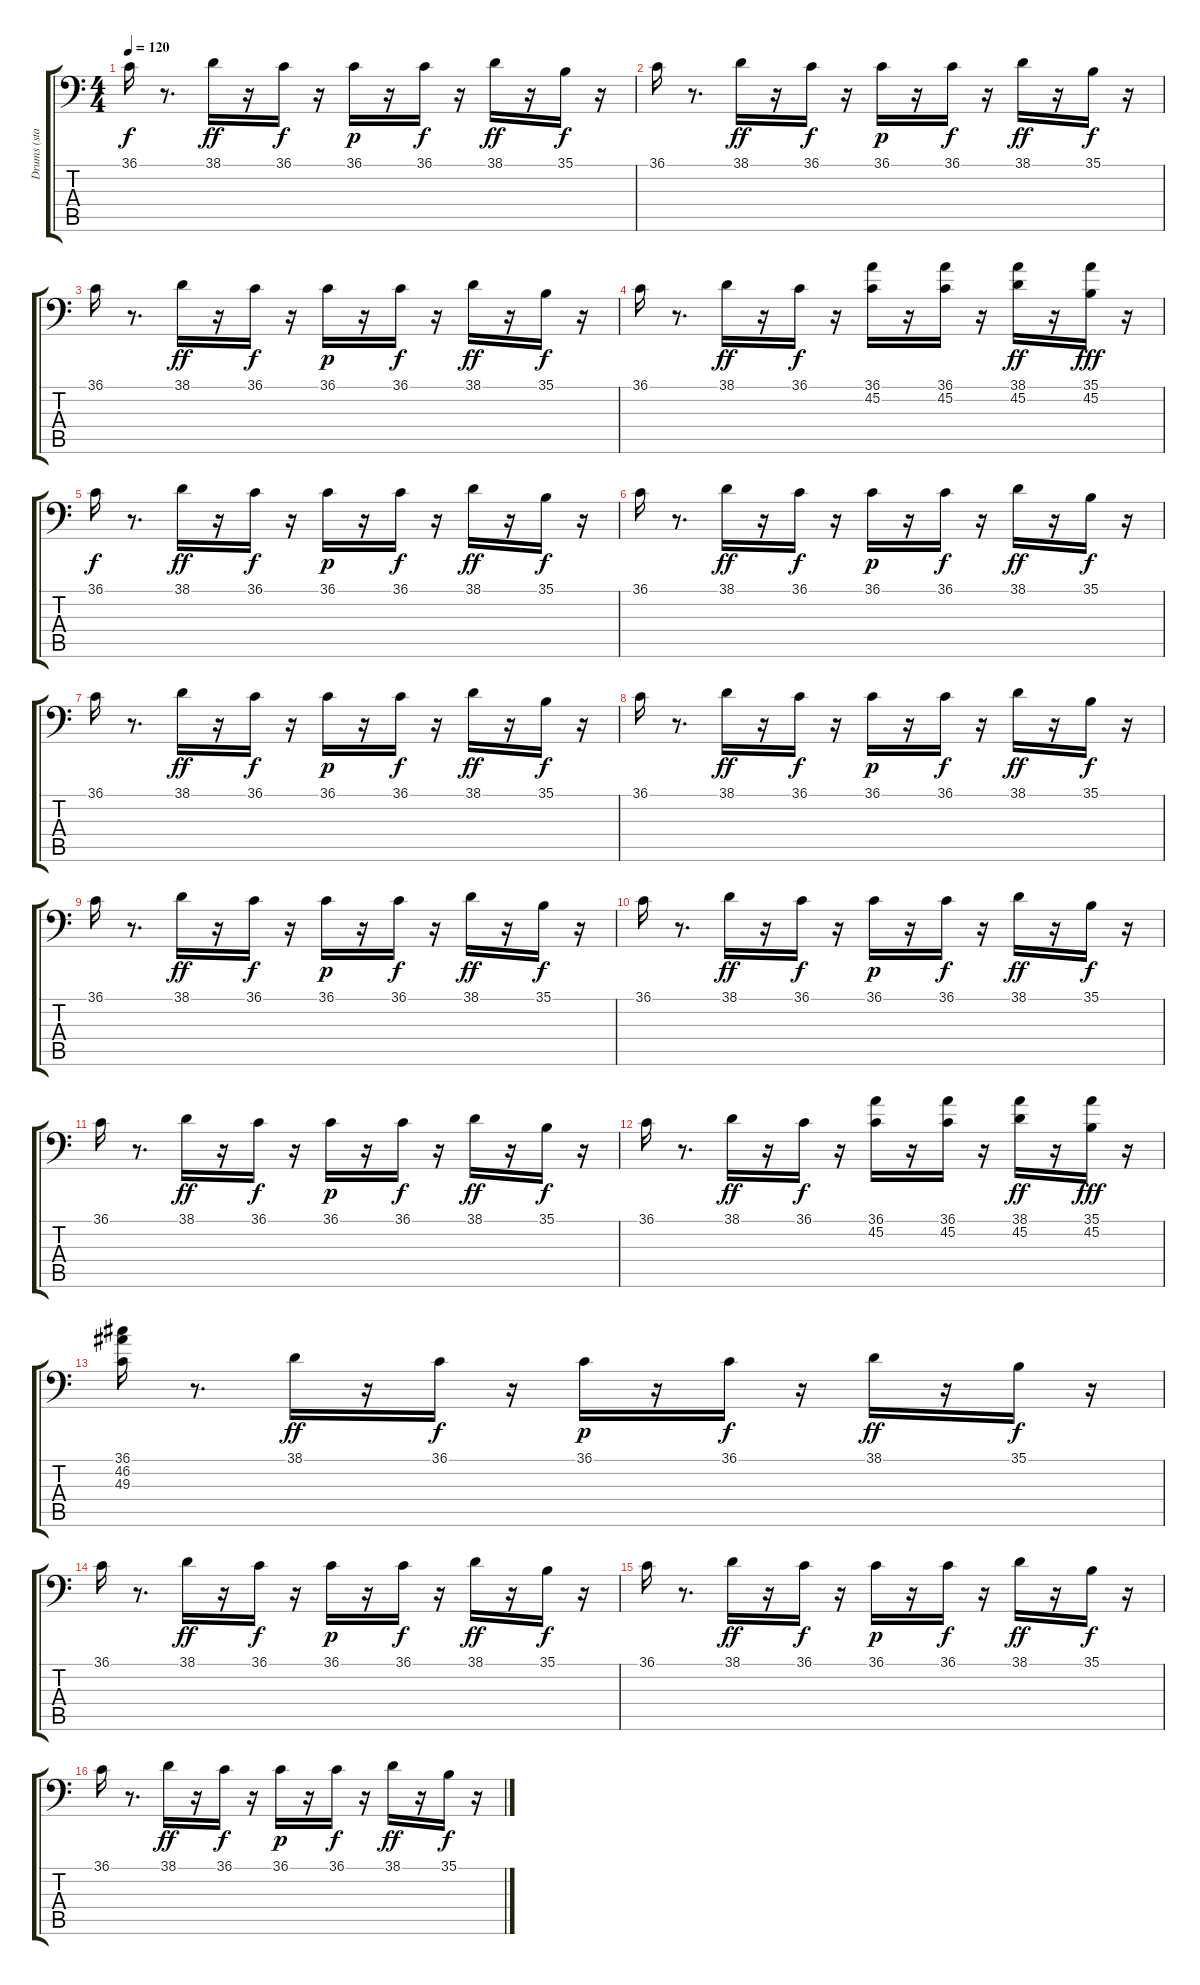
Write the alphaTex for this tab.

\track ("Drums (standard set)" "Drums (sta") {instrument acousticgrandpiano}
\staff {score tabs}
\tuning (C-1 C-1 C-1 C-1 C-1 C-1) {hide}
\ts (4 4)
\tempo 120
\clef f4
\ks c
36.1.16{dy f} r.8{d} 38.1.16{dy ff} r.16 36.1.16{dy f} r.16 36.1.16{dy p} r.16 36.1.16{dy f} r.16 38.1.16{dy ff} r.16 35.1.16{dy f} r.16 |
36.1.16 r.8{d} 38.1.16{dy ff} r.16 36.1.16{dy f} r.16 36.1.16{dy p} r.16 36.1.16{dy f} r.16 38.1.16{dy ff} r.16 35.1.16{dy f} r.16 |
36.1.16 r.8{d} 38.1.16{dy ff} r.16 36.1.16{dy f} r.16 36.1.16{dy p} r.16 36.1.16{dy f} r.16 38.1.16{dy ff} r.16 35.1.16{dy f} r.16 |
36.1.16 r.8{d} 38.1.16{dy ff} r.16 36.1.16{dy f} r.16 (36.1 45.2).16 r.16 (36.1 45.2).16 r.16 (38.1 45.2).16{dy ff} r.16 (35.1 45.2).16{dy fff} r.16 |
36.1.16{dy f} r.8{d} 38.1.16{dy ff} r.16 36.1.16{dy f} r.16 36.1.16{dy p} r.16 36.1.16{dy f} r.16 38.1.16{dy ff} r.16 35.1.16{dy f} r.16 |
36.1.16 r.8{d} 38.1.16{dy ff} r.16 36.1.16{dy f} r.16 36.1.16{dy p} r.16 36.1.16{dy f} r.16 38.1.16{dy ff} r.16 35.1.16{dy f} r.16 |
36.1.16 r.8{d} 38.1.16{dy ff} r.16 36.1.16{dy f} r.16 36.1.16{dy p} r.16 36.1.16{dy f} r.16 38.1.16{dy ff} r.16 35.1.16{dy f} r.16 |
36.1.16 r.8{d} 38.1.16{dy ff} r.16 36.1.16{dy f} r.16 36.1.16{dy p} r.16 36.1.16{dy f} r.16 38.1.16{dy ff} r.16 35.1.16{dy f} r.16 |
36.1.16 r.8{d} 38.1.16{dy ff} r.16 36.1.16{dy f} r.16 36.1.16{dy p} r.16 36.1.16{dy f} r.16 38.1.16{dy ff} r.16 35.1.16{dy f} r.16 |
36.1.16 r.8{d} 38.1.16{dy ff} r.16 36.1.16{dy f} r.16 36.1.16{dy p} r.16 36.1.16{dy f} r.16 38.1.16{dy ff} r.16 35.1.16{dy f} r.16 |
36.1.16 r.8{d} 38.1.16{dy ff} r.16 36.1.16{dy f} r.16 36.1.16{dy p} r.16 36.1.16{dy f} r.16 38.1.16{dy ff} r.16 35.1.16{dy f} r.16 |
36.1.16 r.8{d} 38.1.16{dy ff} r.16 36.1.16{dy f} r.16 (36.1 45.2).16 r.16 (36.1 45.2).16 r.16 (38.1 45.2).16{dy ff} r.16 (35.1 45.2).16{dy fff} r.16 |
(36.1 46.2 49.3).16 r.8{d} 38.1.16{dy ff} r.16 36.1.16{dy f} r.16 36.1.16{dy p} r.16 36.1.16{dy f} r.16 38.1.16{dy ff} r.16 35.1.16{dy f} r.16 |
36.1.16 r.8{d} 38.1.16{dy ff} r.16 36.1.16{dy f} r.16 36.1.16{dy p} r.16 36.1.16{dy f} r.16 38.1.16{dy ff} r.16 35.1.16{dy f} r.16 |
36.1.16 r.8{d} 38.1.16{dy ff} r.16 36.1.16{dy f} r.16 36.1.16{dy p} r.16 36.1.16{dy f} r.16 38.1.16{dy ff} r.16 35.1.16{dy f} r.16 |
36.1.16 r.8{d} 38.1.16{dy ff} r.16 36.1.16{dy f} r.16 36.1.16{dy p} r.16 36.1.16{dy f} r.16 38.1.16{dy ff} r.16 35.1.16{dy f} r.16
